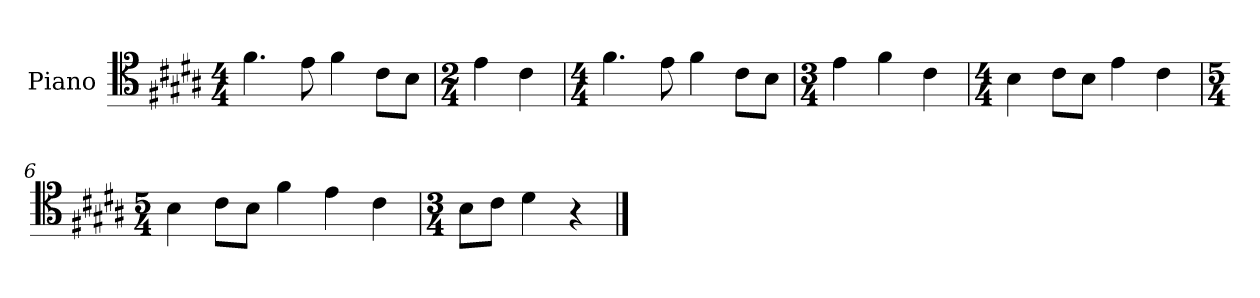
**kern
*part1
*staff1
*I"Piano
*I'Pno.
*clefC4
*k[f#c#g#d#a#]
*M4/4
=1
4.f#\
8e\
4f#\
8c#\L
8B\J
=2
*M2/4
4e\
4c#\
=3
*M4/4
4.f#\
8e\
4f#\
8c#\L
8B\J
=4
*M3/4
4e\
4f#\
4c#\
=5
*M4/4
4B\
8c#\L
8B\J
4e\
4c#\
=6
*M5/4
4B\
8c#\L
8B\J
4f#\
4e\
4c#\
=7
*M3/4
8B\L
8c#\J
4d#\
4r
==
*-
